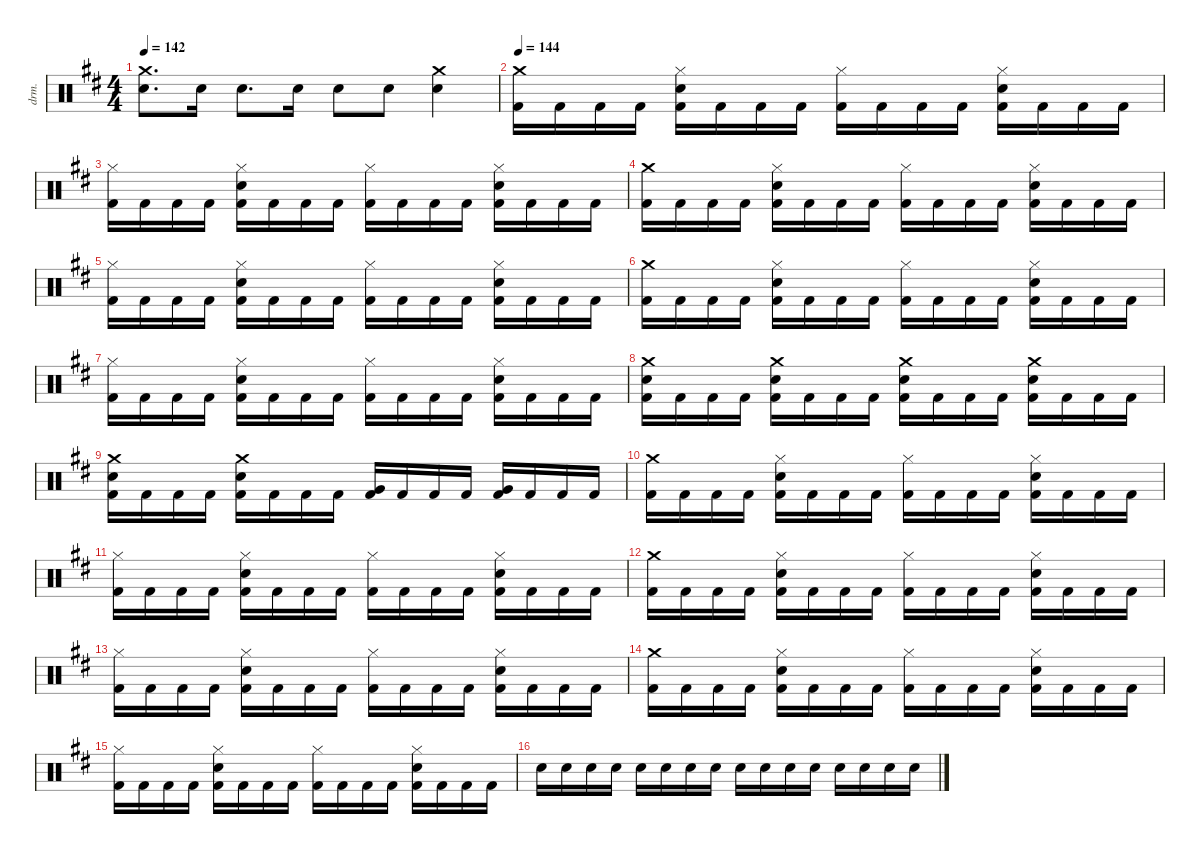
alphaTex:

\defaultSystemsLayout 4
\hideDynamics
\bracketExtendMode nobrackets
\otherSystemsTrackNameOrientation horizontal
\track ("Lars - Drums" "drm.") {instrument percussion}
\staff {score}
\articulation defaults
\ts (4 4)
\tempo 142
\clef neutral
\ks bminor
("Crash medium (hit)"{acc forcenatural} "Snare (hit) 2"{acc forcenatural}).8{d dy f beam Down} "Snare (hit) 2"{acc forcenatural}.16{beam Down} "Snare (hit) 2"{acc forcenatural}.8{d beam Down} "Snare (hit) 2"{acc forcenatural}.16{beam Down} "Snare (hit) 2"{acc forcenatural}.8{beam Down} "Snare (hit) 2"{acc forcenatural}.8{beam Down} ("Crash medium (hit)"{acc forcenatural} "Snare (hit) 2"{acc forcenatural}).4{beam Down} |
\tempo 144
("Crash medium (hit)"{acc forcenatural} "Kick (hit) 2"{acc forcenatural}).16{beam Down} "Kick (hit) 2"{acc forcenatural}.16{beam Down} "Kick (hit) 2"{acc forcenatural}.16{beam Down} "Kick (hit) 2"{acc forcenatural}.16{beam Down} ("Hi-Hat (closed)"{acc forcenatural} "Snare (hit) 2"{acc forcenatural} "Kick (hit) 2"{acc forcenatural}).16{beam Down} "Kick (hit) 2"{acc forcenatural}.16{beam Down} "Kick (hit) 2"{acc forcenatural}.16{beam Down} "Kick (hit) 2"{acc forcenatural}.16{beam Down} ("Hi-Hat (closed)"{acc forcenatural} "Kick (hit) 2"{acc forcenatural}).16{beam Down} "Kick (hit) 2"{acc forcenatural}.16{beam Down} "Kick (hit) 2"{acc forcenatural}.16{beam Down} "Kick (hit) 2"{acc forcenatural}.16{beam Down} ("Hi-Hat (closed)"{acc forcenatural} "Snare (hit) 2"{acc forcenatural} "Kick (hit) 2"{acc forcenatural}).16{beam Down} "Kick (hit) 2"{acc forcenatural}.16{beam Down} "Kick (hit) 2"{acc forcenatural}.16{beam Down} "Kick (hit) 2"{acc forcenatural}.16{beam Down} |
("Hi-Hat (closed)"{acc forcenatural} "Kick (hit) 2"{acc forcenatural}).16{beam Down} "Kick (hit) 2"{acc forcenatural}.16{beam Down} "Kick (hit) 2"{acc forcenatural}.16{beam Down} "Kick (hit) 2"{acc forcenatural}.16{beam Down} ("Hi-Hat (closed)"{acc forcenatural} "Snare (hit) 2"{acc forcenatural} "Kick (hit) 2"{acc forcenatural}).16{beam Down} "Kick (hit) 2"{acc forcenatural}.16{beam Down} "Kick (hit) 2"{acc forcenatural}.16{beam Down} "Kick (hit) 2"{acc forcenatural}.16{beam Down} ("Hi-Hat (closed)"{acc forcenatural} "Kick (hit) 2"{acc forcenatural}).16{beam Down} "Kick (hit) 2"{acc forcenatural}.16{beam Down} "Kick (hit) 2"{acc forcenatural}.16{beam Down} "Kick (hit) 2"{acc forcenatural}.16{beam Down} ("Hi-Hat (closed)"{acc forcenatural} "Snare (hit) 2"{acc forcenatural} "Kick (hit) 2"{acc forcenatural}).16{beam Down} "Kick (hit) 2"{acc forcenatural}.16{beam Down} "Kick (hit) 2"{acc forcenatural}.16{beam Down} "Kick (hit) 2"{acc forcenatural}.16{beam Down} |
("Crash medium (hit)"{acc forcenatural} "Kick (hit) 2"{acc forcenatural}).16{beam Down} "Kick (hit) 2"{acc forcenatural}.16{beam Down} "Kick (hit) 2"{acc forcenatural}.16{beam Down} "Kick (hit) 2"{acc forcenatural}.16{beam Down} ("Hi-Hat (closed)"{acc forcenatural} "Snare (hit) 2"{acc forcenatural} "Kick (hit) 2"{acc forcenatural}).16{beam Down} "Kick (hit) 2"{acc forcenatural}.16{beam Down} "Kick (hit) 2"{acc forcenatural}.16{beam Down} "Kick (hit) 2"{acc forcenatural}.16{beam Down} ("Hi-Hat (closed)"{acc forcenatural} "Kick (hit) 2"{acc forcenatural}).16{beam Down} "Kick (hit) 2"{acc forcenatural}.16{beam Down} "Kick (hit) 2"{acc forcenatural}.16{beam Down} "Kick (hit) 2"{acc forcenatural}.16{beam Down} ("Hi-Hat (closed)"{acc forcenatural} "Snare (hit) 2"{acc forcenatural} "Kick (hit) 2"{acc forcenatural}).16{beam Down} "Kick (hit) 2"{acc forcenatural}.16{beam Down} "Kick (hit) 2"{acc forcenatural}.16{beam Down} "Kick (hit) 2"{acc forcenatural}.16{beam Down} |
("Hi-Hat (closed)"{acc forcenatural} "Kick (hit) 2"{acc forcenatural}).16{beam Down} "Kick (hit) 2"{acc forcenatural}.16{beam Down} "Kick (hit) 2"{acc forcenatural}.16{beam Down} "Kick (hit) 2"{acc forcenatural}.16{beam Down} ("Hi-Hat (closed)"{acc forcenatural} "Snare (hit) 2"{acc forcenatural} "Kick (hit) 2"{acc forcenatural}).16{beam Down} "Kick (hit) 2"{acc forcenatural}.16{beam Down} "Kick (hit) 2"{acc forcenatural}.16{beam Down} "Kick (hit) 2"{acc forcenatural}.16{beam Down} ("Hi-Hat (closed)"{acc forcenatural} "Kick (hit) 2"{acc forcenatural}).16{beam Down} "Kick (hit) 2"{acc forcenatural}.16{beam Down} "Kick (hit) 2"{acc forcenatural}.16{beam Down} "Kick (hit) 2"{acc forcenatural}.16{beam Down} ("Hi-Hat (closed)"{acc forcenatural} "Snare (hit) 2"{acc forcenatural} "Kick (hit) 2"{acc forcenatural}).16{beam Down} "Kick (hit) 2"{acc forcenatural}.16{beam Down} "Kick (hit) 2"{acc forcenatural}.16{beam Down} "Kick (hit) 2"{acc forcenatural}.16{beam Down} |
("Crash medium (hit)"{acc forcenatural} "Kick (hit) 2"{acc forcenatural}).16{beam Down} "Kick (hit) 2"{acc forcenatural}.16{beam Down} "Kick (hit) 2"{acc forcenatural}.16{beam Down} "Kick (hit) 2"{acc forcenatural}.16{beam Down} ("Hi-Hat (closed)"{acc forcenatural} "Snare (hit) 2"{acc forcenatural} "Kick (hit) 2"{acc forcenatural}).16{beam Down} "Kick (hit) 2"{acc forcenatural}.16{beam Down} "Kick (hit) 2"{acc forcenatural}.16{beam Down} "Kick (hit) 2"{acc forcenatural}.16{beam Down} ("Hi-Hat (closed)"{acc forcenatural} "Kick (hit) 2"{acc forcenatural}).16{beam Down} "Kick (hit) 2"{acc forcenatural}.16{beam Down} "Kick (hit) 2"{acc forcenatural}.16{beam Down} "Kick (hit) 2"{acc forcenatural}.16{beam Down} ("Hi-Hat (closed)"{acc forcenatural} "Snare (hit) 2"{acc forcenatural} "Kick (hit) 2"{acc forcenatural}).16{beam Down} "Kick (hit) 2"{acc forcenatural}.16{beam Down} "Kick (hit) 2"{acc forcenatural}.16{beam Down} "Kick (hit) 2"{acc forcenatural}.16{beam Down} |
("Hi-Hat (closed)"{acc forcenatural} "Kick (hit) 2"{acc forcenatural}).16{beam Down} "Kick (hit) 2"{acc forcenatural}.16{beam Down} "Kick (hit) 2"{acc forcenatural}.16{beam Down} "Kick (hit) 2"{acc forcenatural}.16{beam Down} ("Hi-Hat (closed)"{acc forcenatural} "Snare (hit) 2"{acc forcenatural} "Kick (hit) 2"{acc forcenatural}).16{beam Down} "Kick (hit) 2"{acc forcenatural}.16{beam Down} "Kick (hit) 2"{acc forcenatural}.16{beam Down} "Kick (hit) 2"{acc forcenatural}.16{beam Down} ("Hi-Hat (closed)"{acc forcenatural} "Kick (hit) 2"{acc forcenatural}).16{beam Down} "Kick (hit) 2"{acc forcenatural}.16{beam Down} "Kick (hit) 2"{acc forcenatural}.16{beam Down} "Kick (hit) 2"{acc forcenatural}.16{beam Down} ("Hi-Hat (closed)"{acc forcenatural} "Snare (hit) 2"{acc forcenatural} "Kick (hit) 2"{acc forcenatural}).16{beam Down} "Kick (hit) 2"{acc forcenatural}.16{beam Down} "Kick (hit) 2"{acc forcenatural}.16{beam Down} "Kick (hit) 2"{acc forcenatural}.16{beam Down} |
("Crash medium (hit)"{acc forcenatural} "Snare (hit) 2"{acc forcenatural} "Kick (hit) 2"{acc forcenatural}).16{beam Down} "Kick (hit) 2"{acc forcenatural}.16{beam Down} "Kick (hit) 2"{acc forcenatural}.16{beam Down} "Kick (hit) 2"{acc forcenatural}.16{beam Down} ("Crash medium (hit)"{acc forcenatural} "Snare (hit) 2"{acc forcenatural} "Kick (hit) 2"{acc forcenatural}).16{beam Down} "Kick (hit) 2"{acc forcenatural}.16{beam Down} "Kick (hit) 2"{acc forcenatural}.16{beam Down} "Kick (hit) 2"{acc forcenatural}.16{beam Down} ("Crash medium (hit)"{acc forcenatural} "Snare (hit) 2"{acc forcenatural} "Kick (hit) 2"{acc forcenatural}).16{beam Down} "Kick (hit) 2"{acc forcenatural}.16{beam Down} "Kick (hit) 2"{acc forcenatural}.16{beam Down} "Kick (hit) 2"{acc forcenatural}.16{beam Down} ("Crash medium (hit)"{acc forcenatural} "Snare (hit) 2"{acc forcenatural} "Kick (hit) 2"{acc forcenatural}).16{beam Down} "Kick (hit) 2"{acc forcenatural}.16{beam Down} "Kick (hit) 2"{acc forcenatural}.16{beam Down} "Kick (hit) 2"{acc forcenatural}.16{beam Down} |
("Crash medium (hit)"{acc forcenatural} "Snare (hit) 2"{acc forcenatural} "Kick (hit) 2"{acc forcenatural}).16{beam Down} "Kick (hit) 2"{acc forcenatural}.16{beam Down} "Kick (hit) 2"{acc forcenatural}.16{beam Down} "Kick (hit) 2"{acc forcenatural}.16{beam Down} ("Crash medium (hit)"{acc forcenatural} "Snare (hit) 2"{acc forcenatural} "Kick (hit) 2"{acc forcenatural}).16{beam Down} "Kick (hit) 2"{acc forcenatural}.16{beam Down} "Kick (hit) 2"{acc forcenatural}.16{beam Down} "Kick (hit) 2"{acc forcenatural}.16{beam Down} ("Very Low Tom (hit)"{acc forcenatural} "Kick (hit) 2"{acc forcenatural}).16{beam Up} "Kick (hit) 2"{acc forcenatural}.16{beam Up} "Kick (hit) 2"{acc forcenatural}.16{beam Up} "Kick (hit) 2"{acc forcenatural}.16{beam Up} ("Very Low Tom (hit)"{acc forcenatural} "Kick (hit) 2"{acc forcenatural}).16{beam Up} "Kick (hit) 2"{acc forcenatural}.16{beam Up} "Kick (hit) 2"{acc forcenatural}.16{beam Up} "Kick (hit) 2"{acc forcenatural}.16{beam Up} |
("Crash medium (hit)"{acc forcenatural} "Kick (hit) 2"{acc forcenatural}).16{beam Down} "Kick (hit) 2"{acc forcenatural}.16{beam Down} "Kick (hit) 2"{acc forcenatural}.16{beam Down} "Kick (hit) 2"{acc forcenatural}.16{beam Down} ("Hi-Hat (closed)"{acc forcenatural} "Snare (hit) 2"{acc forcenatural} "Kick (hit) 2"{acc forcenatural}).16{beam Down} "Kick (hit) 2"{acc forcenatural}.16{beam Down} "Kick (hit) 2"{acc forcenatural}.16{beam Down} "Kick (hit) 2"{acc forcenatural}.16{beam Down} ("Hi-Hat (closed)"{acc forcenatural} "Kick (hit) 2"{acc forcenatural}).16{beam Down} "Kick (hit) 2"{acc forcenatural}.16{beam Down} "Kick (hit) 2"{acc forcenatural}.16{beam Down} "Kick (hit) 2"{acc forcenatural}.16{beam Down} ("Hi-Hat (closed)"{acc forcenatural} "Snare (hit) 2"{acc forcenatural} "Kick (hit) 2"{acc forcenatural}).16{beam Down} "Kick (hit) 2"{acc forcenatural}.16{beam Down} "Kick (hit) 2"{acc forcenatural}.16{beam Down} "Kick (hit) 2"{acc forcenatural}.16{beam Down} |
("Hi-Hat (closed)"{acc forcenatural} "Kick (hit) 2"{acc forcenatural}).16{beam Down} "Kick (hit) 2"{acc forcenatural}.16{beam Down} "Kick (hit) 2"{acc forcenatural}.16{beam Down} "Kick (hit) 2"{acc forcenatural}.16{beam Down} ("Hi-Hat (closed)"{acc forcenatural} "Snare (hit) 2"{acc forcenatural} "Kick (hit) 2"{acc forcenatural}).16{beam Down} "Kick (hit) 2"{acc forcenatural}.16{beam Down} "Kick (hit) 2"{acc forcenatural}.16{beam Down} "Kick (hit) 2"{acc forcenatural}.16{beam Down} ("Hi-Hat (closed)"{acc forcenatural} "Kick (hit) 2"{acc forcenatural}).16{beam Down} "Kick (hit) 2"{acc forcenatural}.16{beam Down} "Kick (hit) 2"{acc forcenatural}.16{beam Down} "Kick (hit) 2"{acc forcenatural}.16{beam Down} ("Hi-Hat (closed)"{acc forcenatural} "Snare (hit) 2"{acc forcenatural} "Kick (hit) 2"{acc forcenatural}).16{beam Down} "Kick (hit) 2"{acc forcenatural}.16{beam Down} "Kick (hit) 2"{acc forcenatural}.16{beam Down} "Kick (hit) 2"{acc forcenatural}.16{beam Down} |
("Crash medium (hit)"{acc forcenatural} "Kick (hit) 2"{acc forcenatural}).16{beam Down} "Kick (hit) 2"{acc forcenatural}.16{beam Down} "Kick (hit) 2"{acc forcenatural}.16{beam Down} "Kick (hit) 2"{acc forcenatural}.16{beam Down} ("Hi-Hat (closed)"{acc forcenatural} "Snare (hit) 2"{acc forcenatural} "Kick (hit) 2"{acc forcenatural}).16{beam Down} "Kick (hit) 2"{acc forcenatural}.16{beam Down} "Kick (hit) 2"{acc forcenatural}.16{beam Down} "Kick (hit) 2"{acc forcenatural}.16{beam Down} ("Hi-Hat (closed)"{acc forcenatural} "Kick (hit) 2"{acc forcenatural}).16{beam Down} "Kick (hit) 2"{acc forcenatural}.16{beam Down} "Kick (hit) 2"{acc forcenatural}.16{beam Down} "Kick (hit) 2"{acc forcenatural}.16{beam Down} ("Hi-Hat (closed)"{acc forcenatural} "Snare (hit) 2"{acc forcenatural} "Kick (hit) 2"{acc forcenatural}).16{beam Down} "Kick (hit) 2"{acc forcenatural}.16{beam Down} "Kick (hit) 2"{acc forcenatural}.16{beam Down} "Kick (hit) 2"{acc forcenatural}.16{beam Down} |
("Hi-Hat (closed)"{acc forcenatural} "Kick (hit) 2"{acc forcenatural}).16{beam Down} "Kick (hit) 2"{acc forcenatural}.16{beam Down} "Kick (hit) 2"{acc forcenatural}.16{beam Down} "Kick (hit) 2"{acc forcenatural}.16{beam Down} ("Hi-Hat (closed)"{acc forcenatural} "Snare (hit) 2"{acc forcenatural} "Kick (hit) 2"{acc forcenatural}).16{beam Down} "Kick (hit) 2"{acc forcenatural}.16{beam Down} "Kick (hit) 2"{acc forcenatural}.16{beam Down} "Kick (hit) 2"{acc forcenatural}.16{beam Down} ("Hi-Hat (closed)"{acc forcenatural} "Kick (hit) 2"{acc forcenatural}).16{beam Down} "Kick (hit) 2"{acc forcenatural}.16{beam Down} "Kick (hit) 2"{acc forcenatural}.16{beam Down} "Kick (hit) 2"{acc forcenatural}.16{beam Down} ("Hi-Hat (closed)"{acc forcenatural} "Snare (hit) 2"{acc forcenatural} "Kick (hit) 2"{acc forcenatural}).16{beam Down} "Kick (hit) 2"{acc forcenatural}.16{beam Down} "Kick (hit) 2"{acc forcenatural}.16{beam Down} "Kick (hit) 2"{acc forcenatural}.16{beam Down} |
("Crash medium (hit)"{acc forcenatural} "Kick (hit) 2"{acc forcenatural}).16{beam Down} "Kick (hit) 2"{acc forcenatural}.16{beam Down} "Kick (hit) 2"{acc forcenatural}.16{beam Down} "Kick (hit) 2"{acc forcenatural}.16{beam Down} ("Hi-Hat (closed)"{acc forcenatural} "Snare (hit) 2"{acc forcenatural} "Kick (hit) 2"{acc forcenatural}).16{beam Down} "Kick (hit) 2"{acc forcenatural}.16{beam Down} "Kick (hit) 2"{acc forcenatural}.16{beam Down} "Kick (hit) 2"{acc forcenatural}.16{beam Down} ("Hi-Hat (closed)"{acc forcenatural} "Kick (hit) 2"{acc forcenatural}).16{beam Down} "Kick (hit) 2"{acc forcenatural}.16{beam Down} "Kick (hit) 2"{acc forcenatural}.16{beam Down} "Kick (hit) 2"{acc forcenatural}.16{beam Down} ("Hi-Hat (closed)"{acc forcenatural} "Snare (hit) 2"{acc forcenatural} "Kick (hit) 2"{acc forcenatural}).16{beam Down} "Kick (hit) 2"{acc forcenatural}.16{beam Down} "Kick (hit) 2"{acc forcenatural}.16{beam Down} "Kick (hit) 2"{acc forcenatural}.16{beam Down} |
("Hi-Hat (closed)"{acc forcenatural} "Kick (hit) 2"{acc forcenatural}).16{beam Down} "Kick (hit) 2"{acc forcenatural}.16{beam Down} "Kick (hit) 2"{acc forcenatural}.16{beam Down} "Kick (hit) 2"{acc forcenatural}.16{beam Down} ("Hi-Hat (closed)"{acc forcenatural} "Snare (hit) 2"{acc forcenatural} "Kick (hit) 2"{acc forcenatural}).16{beam Down} "Kick (hit) 2"{acc forcenatural}.16{beam Down} "Kick (hit) 2"{acc forcenatural}.16{beam Down} "Kick (hit) 2"{acc forcenatural}.16{beam Down} ("Hi-Hat (closed)"{acc forcenatural} "Kick (hit) 2"{acc forcenatural}).16{beam Down} "Kick (hit) 2"{acc forcenatural}.16{beam Down} "Kick (hit) 2"{acc forcenatural}.16{beam Down} "Kick (hit) 2"{acc forcenatural}.16{beam Down} ("Hi-Hat (closed)"{acc forcenatural} "Snare (hit) 2"{acc forcenatural} "Kick (hit) 2"{acc forcenatural}).16{beam Down} "Kick (hit) 2"{acc forcenatural}.16{beam Down} "Kick (hit) 2"{acc forcenatural}.16{beam Down} "Kick (hit) 2"{acc forcenatural}.16{beam Down} |
"Snare (hit) 2"{acc forcenatural}.16{beam Down} "Snare (hit) 2"{acc forcenatural}.16{beam Down} "Snare (hit) 2"{acc forcenatural}.16{beam Down} "Snare (hit) 2"{acc forcenatural}.16{beam Down} "Snare (hit) 2"{acc forcenatural}.16{beam Down} "Snare (hit) 2"{acc forcenatural}.16{beam Down} "Snare (hit) 2"{acc forcenatural}.16{beam Down} "Snare (hit) 2"{acc forcenatural}.16{beam Down} "Snare (hit) 2"{acc forcenatural}.16{beam Down} "Snare (hit) 2"{acc forcenatural}.16{beam Down} "Snare (hit) 2"{acc forcenatural}.16{beam Down} "Snare (hit) 2"{acc forcenatural}.16{beam Down} "Snare (hit) 2"{acc forcenatural}.16{beam Down} "Snare (hit) 2"{acc forcenatural}.16{beam Down} "Snare (hit) 2"{acc forcenatural}.16{beam Down} "Snare (hit) 2"{acc forcenatural}.16{beam Down}
